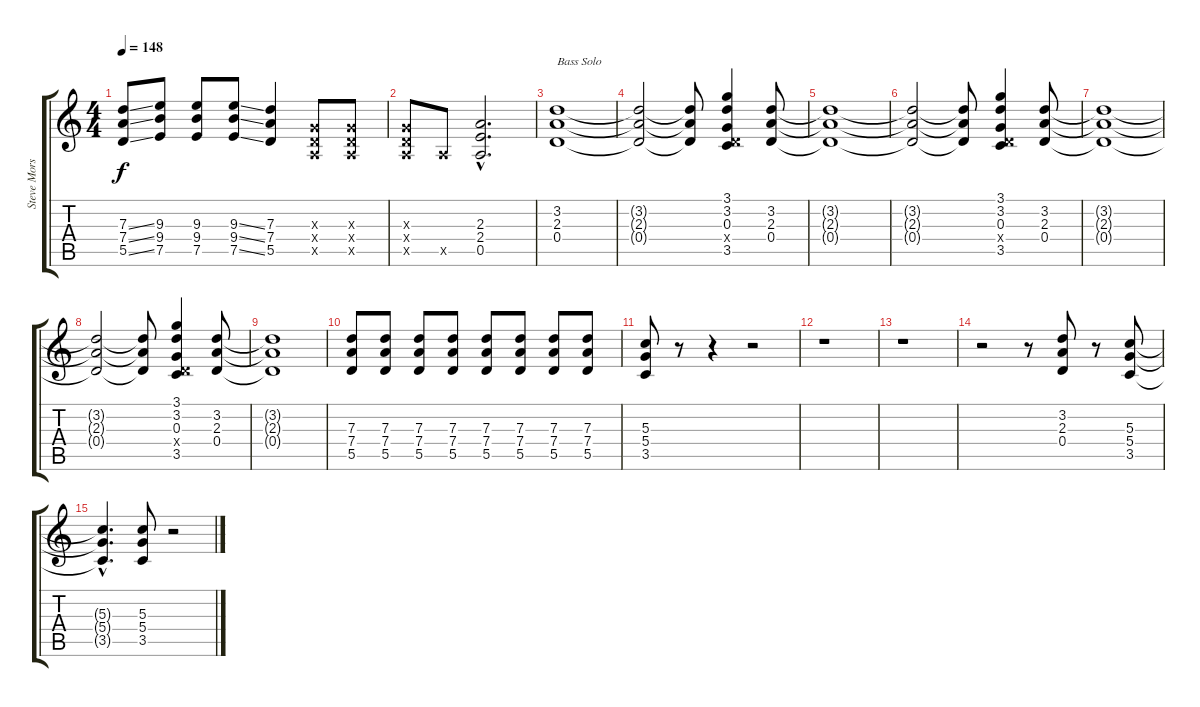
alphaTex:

\track ("Steve Morse 1" "Steve Mors") {instrument overdrivenguitar}
\staff {score tabs}
\tuning (E4 B3 G3 D3 A2 E2) {hide}
\ts (4 4)
\tempo 148
\clef g2
\ks c
(7.3{ss} 7.4{ss} 5.5{ss}).8{dy f} (9.3 9.4 7.5).8 (9.3 9.4 7.5).8 (9.3{ss} 9.4{ss} 7.5{ss}).8 (7.3 7.4 5.5).4 (0.3{x} 0.4{x} 0.5{x}).8 (0.3{x} 0.4{x} 0.5{x}).8 |
(0.3{x} 0.4{x} 0.5{x}).8 0.5{x}.8 (2.3{hac} 2.4{hac} 0.5{hac}).2{d} |
(3.2 2.3 0.4).1{txt "Bass Solo"} |
(3.2{t} 2.3{t} 0.4{t}).2 (3.2{t} 2.3{t} 0.4{t}).8 (3.1 3.2 0.3 0.4{x} 3.5).4 (3.2 2.3 0.4).8 |
(3.2{t} 2.3{t} 0.4{t}).1 |
(3.2{t} 2.3{t} 0.4{t}).2 (3.2{t} 2.3{t} 0.4{t}).8 (3.1 3.2 0.3 0.4{x} 3.5).4 (3.2 2.3 0.4).8 |
(3.2{t} 2.3{t} 0.4{t}).1 |
(3.2{t} 2.3{t} 0.4{t}).2 (3.2{t} 2.3{t} 0.4{t}).8 (3.1 3.2 0.3 0.4{x} 3.5).4 (3.2 2.3 0.4).8 |
(3.2{t} 2.3{t} 0.4{t}).1 |
(7.3 7.4 5.5).8 (7.3 7.4 5.5).8 (7.3 7.4 5.5).8 (7.3 7.4 5.5).8 (7.3 7.4 5.5).8 (7.3 7.4 5.5).8 (7.3 7.4 5.5).8 (7.3 7.4 5.5).8 |
(5.3 5.4 3.5).8 r.8 r.4 r.2 |
r.1 |
r.1 |
r.2 r.8 (3.2 2.3 0.4).8 r.8 (5.3 5.4 3.5).8 |
(5.3{hac t} 5.4{hac t} 3.5{hac t}).4{d} (5.3 5.4 3.5).8 r.2
